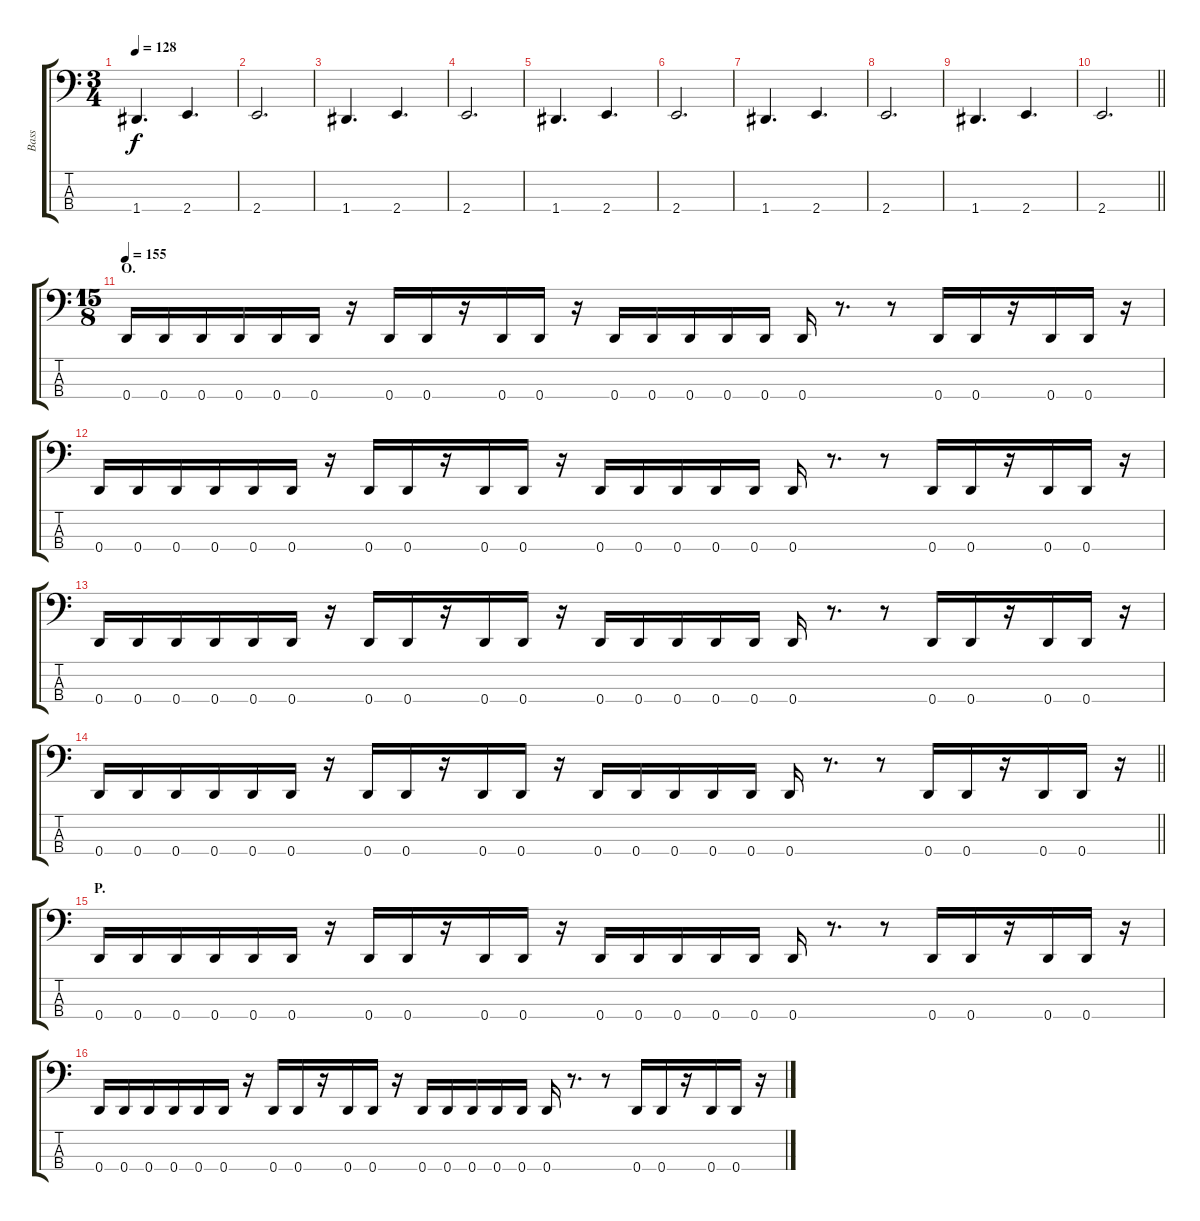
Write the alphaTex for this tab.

\track ("Bass" "Bass") {instrument electricbasspick}
\staff {score tabs}
\tuning (G2 D2 A1 D1) {hide}
\ts (3 4)
\tempo 128
\clef f4
\ks c
1.4.4{d dy f} 2.4.4{d} |
2.4.2{d} |
1.4.4{d} 2.4.4{d} |
2.4.2{d} |
1.4.4{d} 2.4.4{d} |
2.4.2{d} |
1.4.4{d} 2.4.4{d} |
2.4.2{d} |
1.4.4{d} 2.4.4{d} |
\barLineRight lightlight
2.4.2{d} |
\ts (15 8)
\section ("" "O.")
\tempo 155
0.4.16 0.4.16 0.4.16 0.4.16 0.4.16 0.4.16 r.16 0.4.16 0.4.16 r.16 0.4.16 0.4.16 r.16 0.4.16 0.4.16 0.4.16 0.4.16 0.4.16 0.4.16 r.8{d} r.8 0.4.16 0.4.16 r.16 0.4.16 0.4.16 r.16 |
0.4.16 0.4.16 0.4.16 0.4.16 0.4.16 0.4.16 r.16 0.4.16 0.4.16 r.16 0.4.16 0.4.16 r.16 0.4.16 0.4.16 0.4.16 0.4.16 0.4.16 0.4.16 r.8{d} r.8 0.4.16 0.4.16 r.16 0.4.16 0.4.16 r.16 |
0.4.16 0.4.16 0.4.16 0.4.16 0.4.16 0.4.16 r.16 0.4.16 0.4.16 r.16 0.4.16 0.4.16 r.16 0.4.16 0.4.16 0.4.16 0.4.16 0.4.16 0.4.16 r.8{d} r.8 0.4.16 0.4.16 r.16 0.4.16 0.4.16 r.16 |
\barLineRight lightlight
0.4.16 0.4.16 0.4.16 0.4.16 0.4.16 0.4.16 r.16 0.4.16 0.4.16 r.16 0.4.16 0.4.16 r.16 0.4.16 0.4.16 0.4.16 0.4.16 0.4.16 0.4.16 r.8{d} r.8 0.4.16 0.4.16 r.16 0.4.16 0.4.16 r.16 |
\section ("" "P.")
0.4.16 0.4.16 0.4.16 0.4.16 0.4.16 0.4.16 r.16 0.4.16 0.4.16 r.16 0.4.16 0.4.16 r.16 0.4.16 0.4.16 0.4.16 0.4.16 0.4.16 0.4.16 r.8{d} r.8 0.4.16 0.4.16 r.16 0.4.16 0.4.16 r.16 |
0.4.16 0.4.16 0.4.16 0.4.16 0.4.16 0.4.16 r.16 0.4.16 0.4.16 r.16 0.4.16 0.4.16 r.16 0.4.16 0.4.16 0.4.16 0.4.16 0.4.16 0.4.16 r.8{d} r.8 0.4.16 0.4.16 r.16 0.4.16 0.4.16 r.16
